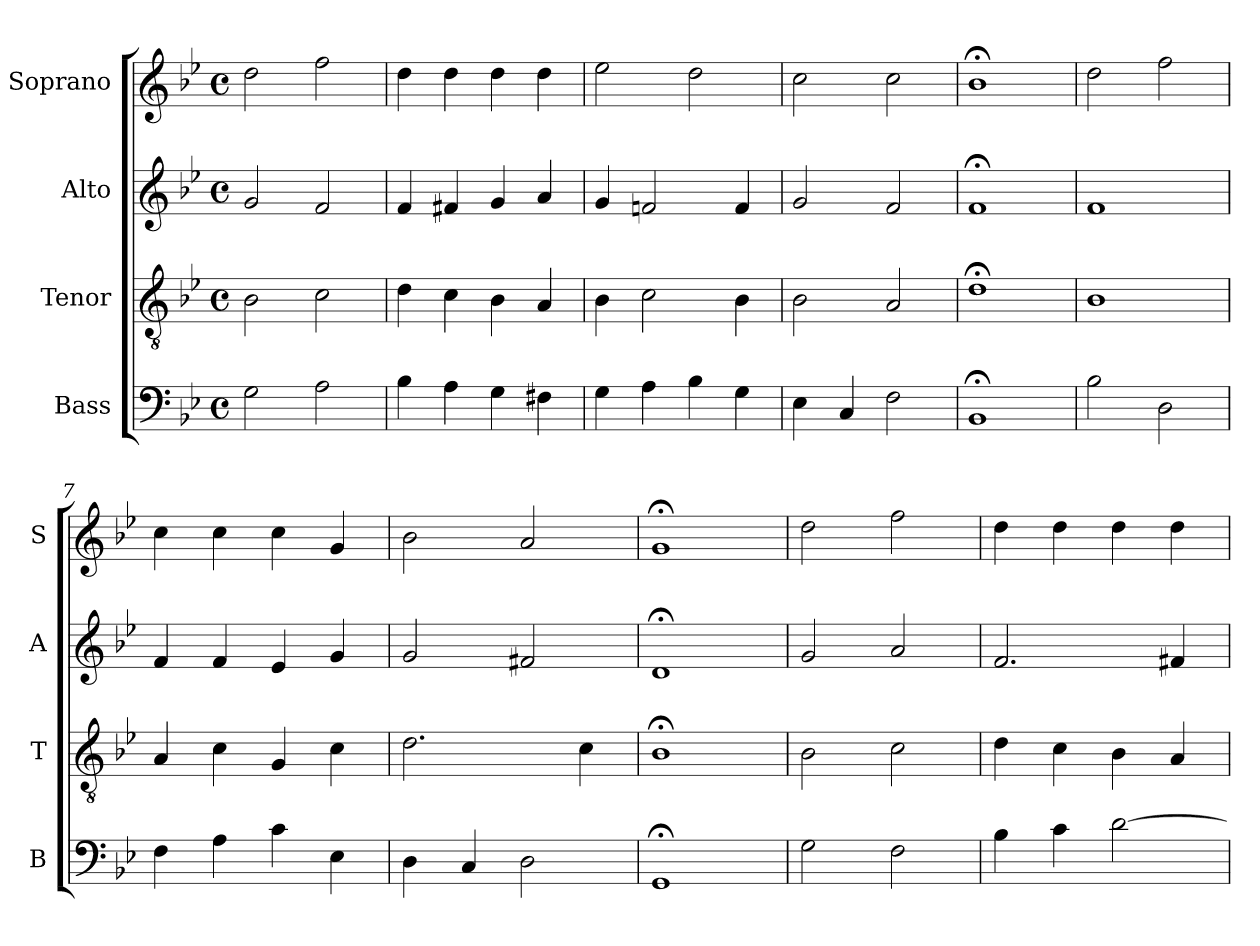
**kern	**kern	**kern	**kern
*part4	*part3	*part2	*part1
*staff4	*staff3	*staff2	*staff1
*I"Bass	*I"Tenor	*I"Alto	*I"Soprano
*I'B	*I'T	*I'A	*I'S
*clefF4	*clefGv2	*clefG2	*clefG2
*k[b-e-]	*k[b-e-]	*k[b-e-]	*k[b-e-]
*g:	*g:	*g:	*g:
*M4/4	*M4/4	*M4/4	*M4/4
*met(c)	*met(c)	*met(c)	*met(c)
*MM100	*MM100	*MM100	*MM100
=1	=1	=1	=1
2G	2B-	2g	2dd
2A	2c	2f	2ff
=2	=2	=2	=2
4B-	4d	4f	4dd
4A	4c	4f#X	4dd
4G	4B-	4g	4dd
4F#X	4A	4a	4dd
=3	=3	=3	=3
4G	4B-	4g	2ee-
4A	2c	2fn	.
4B-	.	.	2dd
4G	4B-	4f	.
=4	=4	=4	=4
4E-	2B-	2g	2cc
4C	.	.	.
2F	2A	2f	2cc
=5	=5	=5	=5
1BB-;<	1d;<	1f;<	1b-;<
=6	=6	=6	=6
2B-	1B-	1f	2dd
2D	.	.	2ff
=7	=7	=7	=7
4F	4A	4f	4cc
4A	4c	4f	4cc
4ci	4Gi	4e-i	4cci
4E-	4c	4g	4g
=8	=8	=8	=8
4Di	2.di	2gi	2b-i
4C	.	.	.
2D	.	2f#X	2a
.	4c	.	.
=9	=9	=9	=9
1GG;<	1B-;<	1d;<	1g;<
=10	=10	=10	=10
2G	2B-	2g	2dd
2F	2c	2a	2ff
=11	=11	=11	=11
4B-	4d	2.f	4dd
4c	4c	.	4dd
[2d	4B-	.	4dd
.	4A	4f#X	4dd
=	=	=	=
*-	*-	*-	*-
